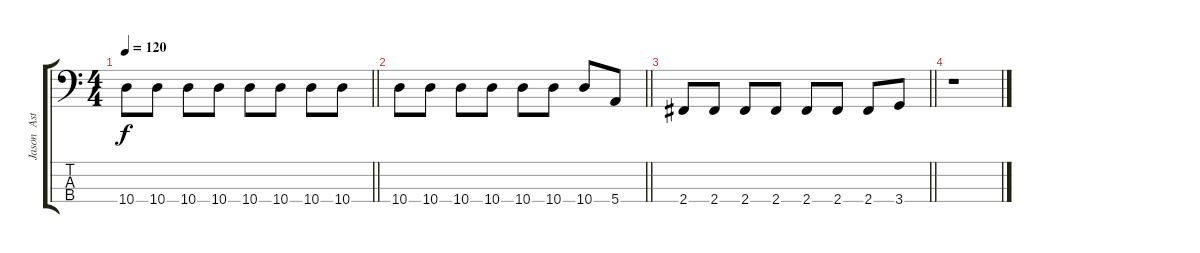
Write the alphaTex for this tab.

\track ("Jason  Astete(Bass)" "Jason  Ast") {instrument electricbassfinger}
\staff {score tabs}
\tuning (G2 D2 A1 E1) {hide}
\ts (4 4)
\tempo 120
\clef f4
\barLineRight lightlight
\ks c
10.4.8{dy f} 10.4.8 10.4.8 10.4.8 10.4.8 10.4.8 10.4.8 10.4.8 |
\barLineRight lightlight
10.4.8 10.4.8 10.4.8 10.4.8 10.4.8 10.4.8 10.4.8 5.4.8 |
\barLineRight lightlight
2.4.8 2.4.8 2.4.8 2.4.8 2.4.8 2.4.8 2.4.8 3.4.8 |
r.1
